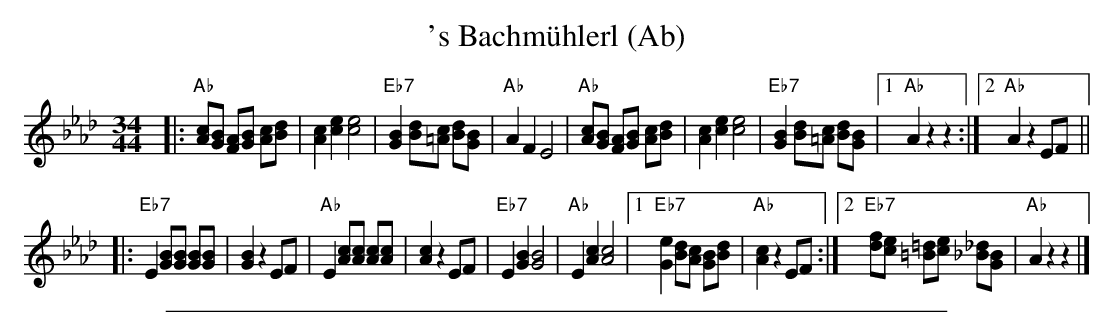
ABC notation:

X:1
T: 's Bachm\"uhlerl (Ab)
M: 34/44
L: 1/8
K: Ab
|: "Ab"[cA][BG] [AF][BG] [cA][dB] | [c2A2][e2c2] [e4c4] \
| "Eb7"[B2G2] [dB][c=A] [dB][BG] | "Ab"A2F2 E4 \
| "Ab"[cA][BG] [AF][BG] [cA][dB] | [c2A2][e2c2] [e4c4] \
| "Eb7"[B2G2] [dB][c=A] [dB][BG] |1 "Ab"A2 z2 z2 :|2 "Ab"A2 z2 EF ||
|: "Eb7"E2 [BG][BG] [BG][BG] |[B2G2] z2 EF \
| "Ab"E2 [cA][cA] [cA][cA] | [c2A2] z2 EF \
| "Eb7"E2[B2G2] [B4G4] | "Ab"E2[c2A2] [c4A4] \
|1 "Eb7"[e2G2] [dB][cA] [BG][dB] | "Ab"[c2A2] z2 EF \
:|2 "Eb7"[fd][ec] [=d=B][ec] [_d_B][BG] | "Ab"A2 z2 z2 |]
